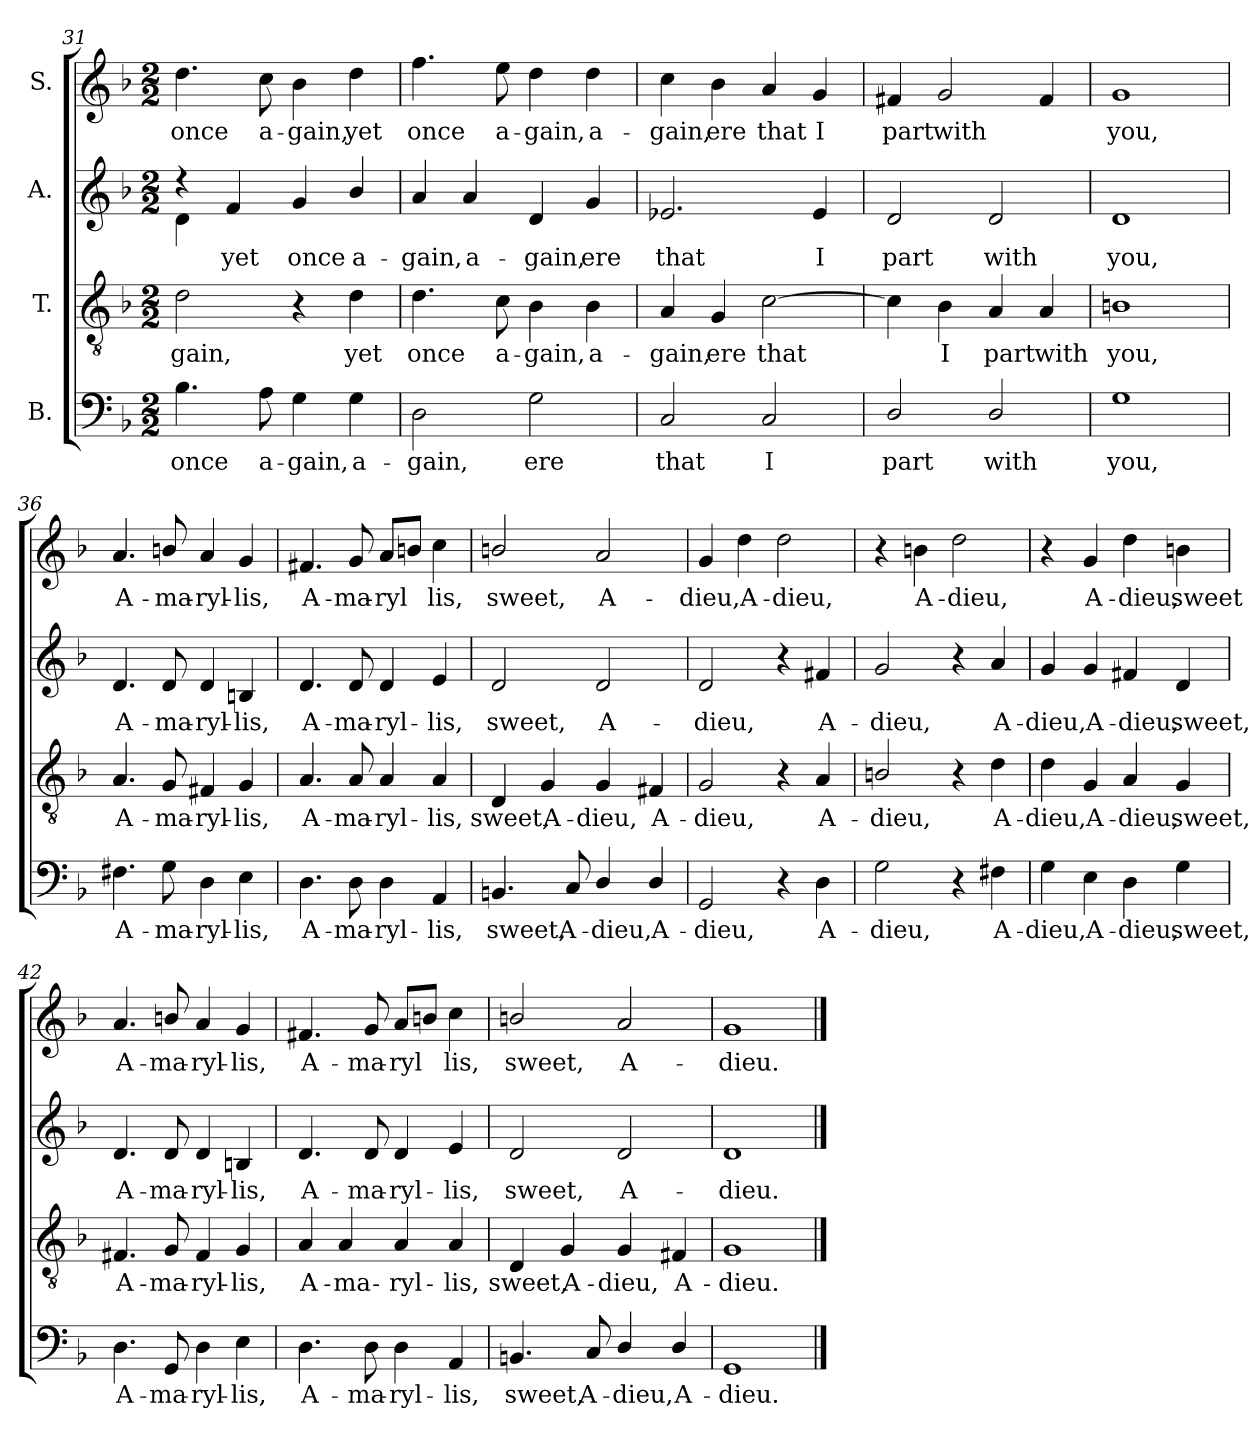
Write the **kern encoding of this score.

**kern	**text	**kern	**text	**kern	**text	**kern	**text
*part4	*part4	*part3	*part3	*part2	*part2	*part1	*part1
*staff4	*staff4	*staff3	*staff3	*staff2	*staff2	*staff1	*staff1
*I"B.	*	*I"T.	*	*I"A.	*	*I"S.	*
!!LO:LB:g=z
*clefF4	*	*clefGv2	*	*clefG2	*	*clefG2	*
*k[b-]	*	*k[b-]	*	*k[b-]	*	*k[b-]	*
*F:	*	*F:	*	*F:	*	*F:	*
*M2/2	*	*M2/2	*	*M2/2	*	*M2/2	*
=31	=31	=31	=31	=31	=31	=31	=31
!	!LO:LY:b	!	!LO:LY:b	!	!	!	!LO:LY:b
*	*	*	*	*^	*	*	*
4.B-\	once	2d\	-gain,	4r	4d\	.	4.dd\	once
!	!	!	!	!	!	!LO:LY:b	!	!
.	.	.	.	4f/	2.ryy	yet	.	.
!	!LO:LY:b	!	!	!	!	!	!	!LO:LY:b
8A\	a-	.	.	.	.	.	8cc\	a-
!	!LO:LY:b	!	!	!	!	!LO:LY:b	!	!LO:LY:b
4G\	-gain,	4r	.	4g/	.	once	4b-\	-gain,
!	!LO:LY:b	!	!LO:LY:b	!	!	!LO:LY:b	!	!LO:LY:b
4G\	a-	4d\	yet	4b-/	.	a-	4dd\	yet
*	*	*	*	*v	*v	*	*	*
=32	=32	=32	=32	=32	=32	=32	=32
!	!LO:LY:b	!	!LO:LY:b	!	!LO:LY:b	!	!LO:LY:b
2D\	-gain,	4.d\	once	4a/	-gain,	4.ff\	once
!	!	!	!	!	!LO:LY:b	!	!
.	.	.	.	4a/	a-	.	.
!	!	!	!LO:LY:b	!	!	!	!LO:LY:b
.	.	8c\	a-	.	.	8ee\	a-
!	!LO:LY:b	!	!LO:LY:b	!	!LO:LY:b	!	!LO:LY:b
2G\	ere	4B-\	-gain,	4d/	-gain,	4dd\	-gain,
!	!	!	!LO:LY:b	!	!LO:LY:b	!	!LO:LY:b
.	.	4B-\	a-	4g/	ere	4dd\	a-
=33	=33	=33	=33	=33	=33	=33	=33
!	!LO:LY:b	!	!LO:LY:b	!	!LO:LY:b	!	!LO:LY:b
2C/	that	4A/	-gain,	2.e-X/	that	4cc\	-gain,
!	!	!	!LO:LY:b	!	!	!	!LO:LY:b
.	.	4G/	ere	.	.	4b-\	ere
!	!LO:LY:b	!	!LO:LY:b	!	!	!	!LO:LY:b
2C/	I	[2c\	that	.	.	4a/	that
!	!	!	!	!	!LO:LY:b	!	!LO:LY:b
.	.	.	.	4e-/	I	4g/	I
=34	=34	=34	=34	=34	=34	=34	=34
!	!LO:LY:b	!	!	!	!LO:LY:b	!	!LO:LY:b
2D/	part	4c\]	.	2d/	part	4f#X/	part
!	!	!	!LO:LY:b	!	!	!	!LO:LY:b
.	.	4B-\	I	.	.	2g/	with
!	!LO:LY:b	!	!LO:LY:b	!	!LO:LY:b	!	!
2D/	with	4A/	part	2d/	with	.	.
!	!	!	!LO:LY:b	!	!	!	!
.	.	4A/	with	.	.	4f#/	.
=35	=35	=35	=35	=35	=35	=35	=35
!	!LO:LY:b	!	!LO:LY:b	!	!LO:LY:b	!	!LO:LY:b
1G	you,	1Bn	you,	1d	you,	1g	you,
=36	=36	=36	=36	=36	=36	=36	=36
!	!LO:LY:b	!	!LO:LY:b	!	!LO:LY:b	!	!LO:LY:b
4.F#X\	A-	4.A/	A-	4.d/	A-	4.a/	A-
!	!LO:LY:b	!	!LO:LY:b	!	!LO:LY:b	!	!LO:LY:b
8G\	-ma-	8G/	-ma-	8d/	-ma-	8bn/	-ma-
!	!LO:LY:b	!	!LO:LY:b	!	!LO:LY:b	!	!LO:LY:b
4D\	-ryl-	4F#X/	-ryl-	4d/	-ryl-	4a/	-ryl-
!	!LO:LY:b	!	!LO:LY:b	!	!LO:LY:b	!	!LO:LY:b
4E\	-lis,	4G/	-lis,	4Bn/	-lis,	4g/	-lis,
!!LO:PB:g=z
=37	=37	=37	=37	=37	=37	=37	=37
!	!LO:LY:b	!	!LO:LY:b	!	!LO:LY:b	!	!LO:LY:b
4.D\	A-	4.A/	A-	4.d/	A-	4.f#X/	A-
!	!LO:LY:b	!	!LO:LY:b	!	!LO:LY:b	!	!LO:LY:b
8D\	-ma-	8A/	-ma-	8d/	-ma-	8g/	-ma-
!	!LO:LY:b	!	!LO:LY:b	!	!LO:LY:b	!	!LO:LY:b
4D\	-ryl-	4A/	-ryl-	4d/	-ryl-	8a/L	-ryl
.	.	.	.	.	.	8bn/J	.
!	!LO:LY:b	!	!LO:LY:b	!	!LO:LY:b	!	!LO:LY:b
4AA/	-lis,	4A/	-lis,	4e/	-lis,	4cc\	lis,
=38	=38	=38	=38	=38	=38	=38	=38
!	!LO:LY:b	!	!LO:LY:b	!	!LO:LY:b	!	!LO:LY:b
4.BBn/	sweet,	4D/	sweet,	2d/	sweet,	2bn/	sweet,
!	!	!	!LO:LY:b	!	!	!	!
.	.	4G/	A-	.	.	.	.
!	!LO:LY:b	!	!	!	!	!	!
8C/	A-	.	.	.	.	.	.
!	!LO:LY:b	!	!LO:LY:b	!	!LO:LY:b	!	!LO:LY:b
4D/	-dieu,	4G/	-dieu,	2d/	A-	2a/	A-
!	!LO:LY:b	!	!LO:LY:b	!	!	!	!
4D/	A-	4F#X/	A-	.	.	.	.
=39	=39	=39	=39	=39	=39	=39	=39
!	!LO:LY:b	!	!LO:LY:b	!	!LO:LY:b	!	!LO:LY:b
2GG/	-dieu,	2G/	-dieu,	2d/	-dieu,	4g/	-dieu,
!	!	!	!	!	!	!	!LO:LY:b
.	.	.	.	.	.	4dd\	A-
!	!	!	!	!	!	!	!LO:LY:b
4r	.	4r	.	4r	.	2dd\	-dieu,
!	!LO:LY:b	!	!LO:LY:b	!	!LO:LY:b	!	!
4D\	A-	4A/	A-	4f#X/	A-	.	.
=40	=40	=40	=40	=40	=40	=40	=40
!	!LO:LY:b	!	!LO:LY:b	!	!LO:LY:b	!	!
2G\	-dieu,	2Bn/	-dieu,	2g/	-dieu,	4r	.
!	!	!	!	!	!	!	!LO:LY:b
.	.	.	.	.	.	4bn\	A-
!	!	!	!	!	!	!	!LO:LY:b
4r	.	4r	.	4r	.	2dd\	-dieu,
!	!LO:LY:b	!	!LO:LY:b	!	!LO:LY:b	!	!
4F#X\	A-	4d\	A-	4a/	A-	.	.
=41	=41	=41	=41	=41	=41	=41	=41
!	!LO:LY:b	!	!LO:LY:b	!	!LO:LY:b	!	!
4G\	-dieu,	4d\	-dieu,	4g/	-dieu,	4r	.
!	!LO:LY:b	!	!LO:LY:b	!	!LO:LY:b	!	!LO:LY:b
4E\	A-	4G/	A-	4g/	A-	4g/	A-
!	!LO:LY:b	!	!LO:LY:b	!	!LO:LY:b	!	!LO:LY:b
4D\	-dieu,	4A/	-dieu,	4f#X/	-dieu,	4dd\	-dieu,
!	!LO:LY:b	!	!LO:LY:b	!	!LO:LY:b	!	!LO:LY:b
4G\	sweet,	4G/	sweet,	4d/	sweet,	4bn\	sweet
!!LO:LB:g=z
=42	=42	=42	=42	=42	=42	=42	=42
!	!LO:LY:b	!	!LO:LY:b	!	!LO:LY:b	!	!LO:LY:b
4.D\	A-	4.F#X/	A-	4.d/	A-	4.a/	A-
!	!LO:LY:b	!	!LO:LY:b	!	!LO:LY:b	!	!LO:LY:b
8GG/	-ma-	8G/	-ma-	8d/	-ma-	8bn/	-ma-
!	!LO:LY:b	!	!LO:LY:b	!	!LO:LY:b	!	!LO:LY:b
4D\	-ryl-	4F#/	-ryl-	4d/	-ryl-	4a/	-ryl-
!	!LO:LY:b	!	!LO:LY:b	!	!LO:LY:b	!	!LO:LY:b
4E\	-lis,	4G/	-lis,	4Bn/	-lis,	4g/	-lis,
=43	=43	=43	=43	=43	=43	=43	=43
!	!LO:LY:b	!	!LO:LY:b	!	!LO:LY:b	!	!LO:LY:b
4.D\	A-	4A/	A-	4.d/	A-	4.f#X/	A-
!	!	!	!LO:LY:b	!	!	!	!
.	.	4A/	-ma-	.	.	.	.
!	!LO:LY:b	!	!	!	!LO:LY:b	!	!LO:LY:b
8D\	-ma-	.	.	8d/	-ma-	8g/	-ma-
!	!LO:LY:b	!	!LO:LY:b	!	!LO:LY:b	!	!LO:LY:b
4D\	-ryl-	4A/	-ryl-	4d/	-ryl-	8a/L	-ryl
.	.	.	.	.	.	8bn/J	.
!	!LO:LY:b	!	!LO:LY:b	!	!LO:LY:b	!	!LO:LY:b
4AA/	-lis,	4A/	-lis,	4e/	-lis,	4cc\	lis,
=44	=44	=44	=44	=44	=44	=44	=44
!	!LO:LY:b	!	!LO:LY:b	!	!LO:LY:b	!	!LO:LY:b
4.BBn/	sweet,	4D/	sweet,	2d/	sweet,	2bn/	sweet,
!	!	!	!LO:LY:b	!	!	!	!
.	.	4G/	A-	.	.	.	.
!	!LO:LY:b	!	!	!	!	!	!
8C/	A-	.	.	.	.	.	.
!	!LO:LY:b	!	!LO:LY:b	!	!LO:LY:b	!	!LO:LY:b
4D/	-dieu,	4G/	-dieu,	2d/	A-	2a/	A-
!	!LO:LY:b	!	!LO:LY:b	!	!	!	!
4D/	A-	4F#X/	A-	.	.	.	.
=45	=45	=45	=45	=45	=45	=45	=45
!	!LO:LY:b	!	!LO:LY:b	!	!LO:LY:b	!	!LO:LY:b
1GG	-dieu.	1G	-dieu.	1d	-dieu.	1g	-dieu.
==	==	==	==	==	==	==	==
*-	*-	*-	*-	*-	*-	*-	*-
